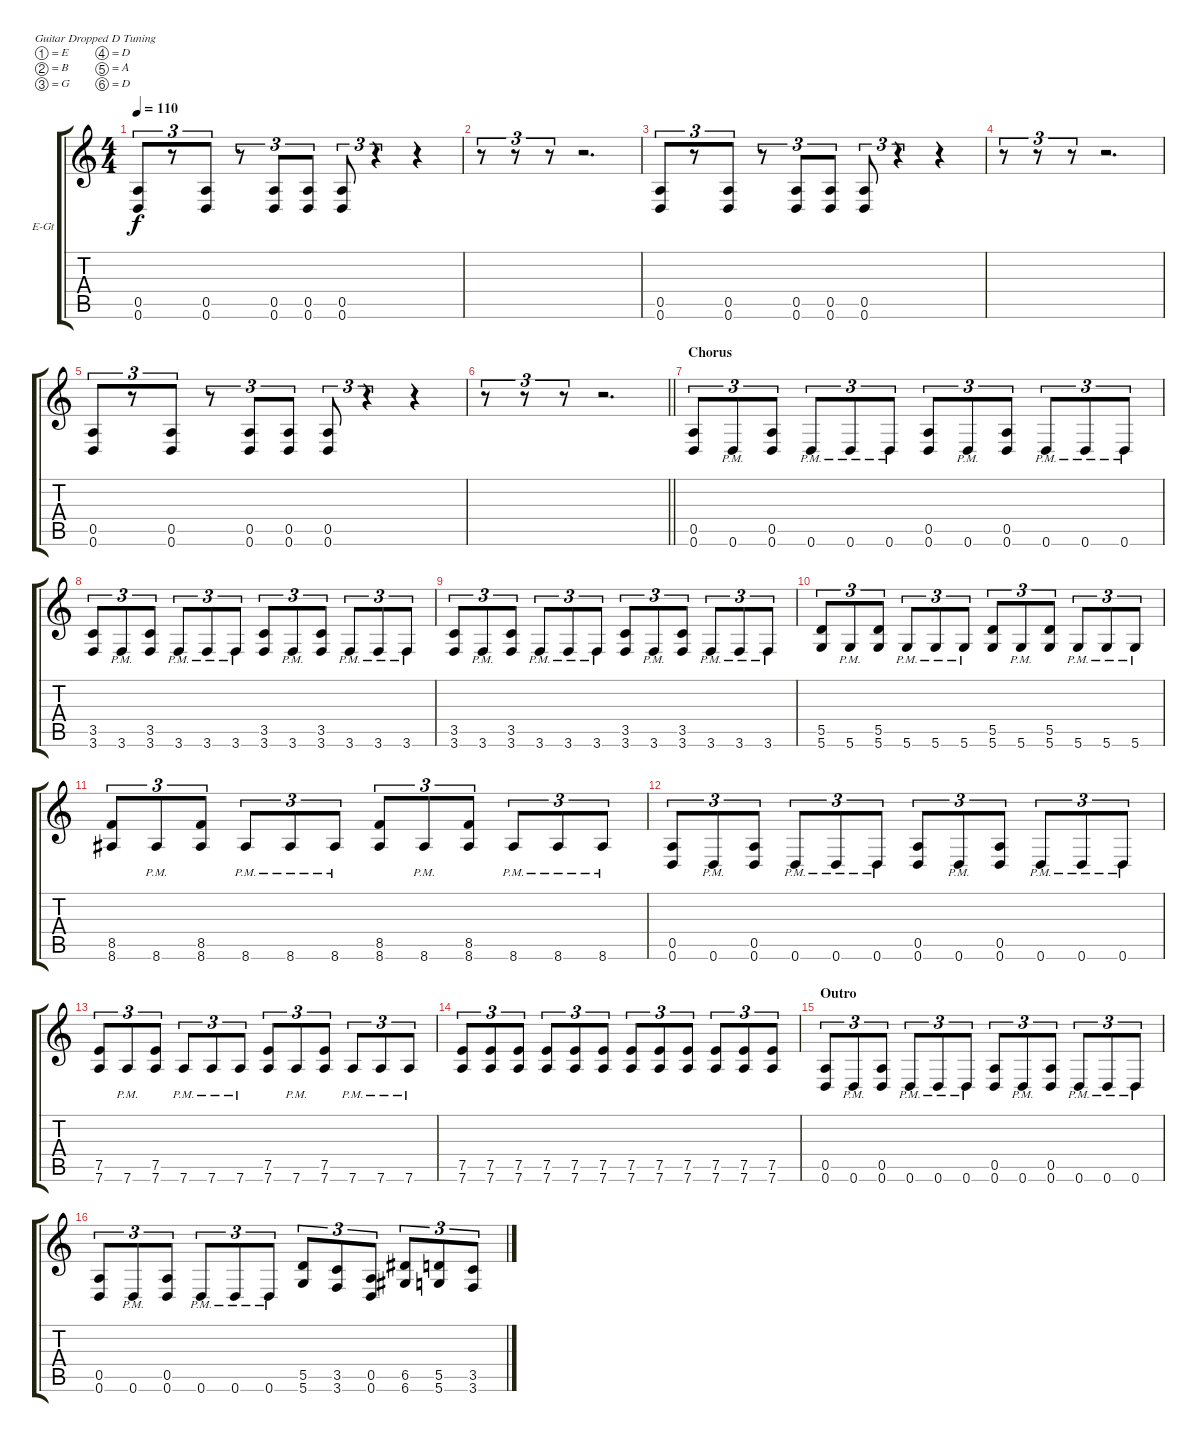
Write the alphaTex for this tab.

\bracketExtendMode groupsimilarinstruments
\firstSystemTrackNameOrientation horizontal
\otherSystemsTrackNameOrientation horizontal
\track ("Guitar 1" "E-Gt") {instrument distortionguitar}
\staff {score tabs}
\tuning (E4 B3 G3 D3 A2 D2)
\ts (4 4)
\tempo 110
\clef g2
\ks c
(0.5 0.6).8{tu (3 2) dy f} r.8{tu (3 2)} (0.5 0.6).8{tu (3 2)} r.8{tu (3 2)} (0.5 0.6).8{tu (3 2)} (0.5 0.6).8{tu (3 2)} (0.5 0.6).8{tu (3 2)} r.4{tu (3 2)} r.4 |
r.8{tu (3 2)} r.8{tu (3 2)} r.8{tu (3 2)} r.2{d} |
(0.5 0.6).8{tu (3 2)} r.8{tu (3 2)} (0.5 0.6).8{tu (3 2)} r.8{tu (3 2)} (0.5 0.6).8{tu (3 2)} (0.5 0.6).8{tu (3 2)} (0.5 0.6).8{tu (3 2)} r.4{tu (3 2)} r.4 |
r.8{tu (3 2)} r.8{tu (3 2)} r.8{tu (3 2)} r.2{d} |
(0.5 0.6).8{tu (3 2)} r.8{tu (3 2)} (0.5 0.6).8{tu (3 2)} r.8{tu (3 2)} (0.5 0.6).8{tu (3 2)} (0.5 0.6).8{tu (3 2)} (0.5 0.6).8{tu (3 2)} r.4{tu (3 2)} r.4 |
\barLineRight lightlight
r.8{tu (3 2)} r.8{tu (3 2)} r.8{tu (3 2)} r.2{d} |
\section ("" "Chorus")
(0.5 0.6).8{tu (3 2)} 0.6{pm}.8{tu (3 2)} (0.5 0.6).8{tu (3 2)} 0.6{pm}.8{tu (3 2)} 0.6{pm}.8{tu (3 2)} 0.6{pm}.8{tu (3 2)} (0.5 0.6).8{tu (3 2)} 0.6{pm}.8{tu (3 2)} (0.5 0.6).8{tu (3 2)} 0.6{pm}.8{tu (3 2)} 0.6{pm}.8{tu (3 2)} 0.6{pm}.8{tu (3 2)} |
(3.5 3.6).8{tu (3 2)} 3.6{pm}.8{tu (3 2)} (3.5 3.6).8{tu (3 2)} 3.6{pm}.8{tu (3 2)} 3.6{pm}.8{tu (3 2)} 3.6{pm}.8{tu (3 2)} (3.5 3.6).8{tu (3 2)} 3.6{pm}.8{tu (3 2)} (3.5 3.6).8{tu (3 2)} 3.6{pm}.8{tu (3 2)} 3.6{pm}.8{tu (3 2)} 3.6{pm}.8{tu (3 2)} |
(3.5 3.6).8{tu (3 2)} 3.6{pm}.8{tu (3 2)} (3.5 3.6).8{tu (3 2)} 3.6{pm}.8{tu (3 2)} 3.6{pm}.8{tu (3 2)} 3.6{pm}.8{tu (3 2)} (3.5 3.6).8{tu (3 2)} 3.6{pm}.8{tu (3 2)} (3.5 3.6).8{tu (3 2)} 3.6{pm}.8{tu (3 2)} 3.6{pm}.8{tu (3 2)} 3.6{pm}.8{tu (3 2)} |
(5.5 5.6).8{tu (3 2)} 5.6{pm}.8{tu (3 2)} (5.5 5.6).8{tu (3 2)} 5.6{pm}.8{tu (3 2)} 5.6{pm}.8{tu (3 2)} 5.6{pm}.8{tu (3 2)} (5.5 5.6).8{tu (3 2)} 5.6{pm}.8{tu (3 2)} (5.5 5.6).8{tu (3 2)} 5.6{pm}.8{tu (3 2)} 5.6{pm}.8{tu (3 2)} 5.6{pm}.8{tu (3 2)} |
(8.5 8.6).8{tu (3 2)} 8.6{pm}.8{tu (3 2)} (8.5 8.6).8{tu (3 2)} 8.6{pm}.8{tu (3 2)} 8.6{pm}.8{tu (3 2)} 8.6{pm}.8{tu (3 2)} (8.5 8.6).8{tu (3 2)} 8.6{pm}.8{tu (3 2)} (8.5 8.6).8{tu (3 2)} 8.6{pm}.8{tu (3 2)} 8.6{pm}.8{tu (3 2)} 8.6{pm}.8{tu (3 2)} |
(0.5 0.6).8{tu (3 2)} 0.6{pm}.8{tu (3 2)} (0.5 0.6).8{tu (3 2)} 0.6{pm}.8{tu (3 2)} 0.6{pm}.8{tu (3 2)} 0.6{pm}.8{tu (3 2)} (0.5 0.6).8{tu (3 2)} 0.6{pm}.8{tu (3 2)} (0.5 0.6).8{tu (3 2)} 0.6{pm}.8{tu (3 2)} 0.6{pm}.8{tu (3 2)} 0.6{pm}.8{tu (3 2)} |
(7.5 7.6).8{tu (3 2)} 7.6{pm}.8{tu (3 2)} (7.5 7.6).8{tu (3 2)} 7.6{pm}.8{tu (3 2)} 7.6{pm}.8{tu (3 2)} 7.6{pm}.8{tu (3 2)} (7.5 7.6).8{tu (3 2)} 7.6{pm}.8{tu (3 2)} (7.5 7.6).8{tu (3 2)} 7.6{pm}.8{tu (3 2)} 7.6{pm}.8{tu (3 2)} 7.6{pm}.8{tu (3 2)} |
(7.5 7.6).8{tu (3 2)} (7.5 7.6).8{tu (3 2)} (7.5 7.6).8{tu (3 2)} (7.5 7.6).8{tu (3 2)} (7.5 7.6).8{tu (3 2)} (7.5 7.6).8{tu (3 2)} (7.5 7.6).8{tu (3 2)} (7.5 7.6).8{tu (3 2)} (7.5 7.6).8{tu (3 2)} (7.5 7.6).8{tu (3 2)} (7.5 7.6).8{tu (3 2)} (7.5 7.6).8{tu (3 2)} |
\section ("" "Outro")
(0.5 0.6).8{tu (3 2)} 0.6{pm}.8{tu (3 2)} (0.5 0.6).8{tu (3 2)} 0.6{pm}.8{tu (3 2)} 0.6{pm}.8{tu (3 2)} 0.6{pm}.8{tu (3 2)} (0.5 0.6).8{tu (3 2)} 0.6{pm}.8{tu (3 2)} (0.5 0.6).8{tu (3 2)} 0.6{pm}.8{tu (3 2)} 0.6{pm}.8{tu (3 2)} 0.6{pm}.8{tu (3 2)} |
(0.5 0.6).8{tu (3 2)} 0.6{pm}.8{tu (3 2)} (0.5 0.6).8{tu (3 2)} 0.6{pm}.8{tu (3 2)} 0.6{pm}.8{tu (3 2)} 0.6{pm}.8{tu (3 2)} (5.5 5.6).8{tu (3 2)} (3.5 3.6).8{tu (3 2)} (0.5 0.6).8{tu (3 2)} (6.5 6.6).8{tu (3 2)} (5.5 5.6).8{tu (3 2)} (3.5 3.6).8{tu (3 2)}
